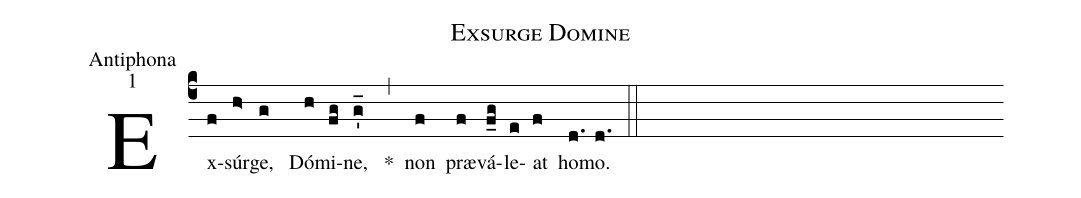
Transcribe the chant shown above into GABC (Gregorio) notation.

name:Exsurge Domine;
office-part:Antiphona;
mode:1;
%%
(c4)Ex(f)súr(h>)ge, (g) Dó(h)mi(fg)ne, (g_') *(,) non(f) pr<sp>ae</sp>(f)vá(f_g)le(e)at(f) ho(d.)mo. (d.::)
